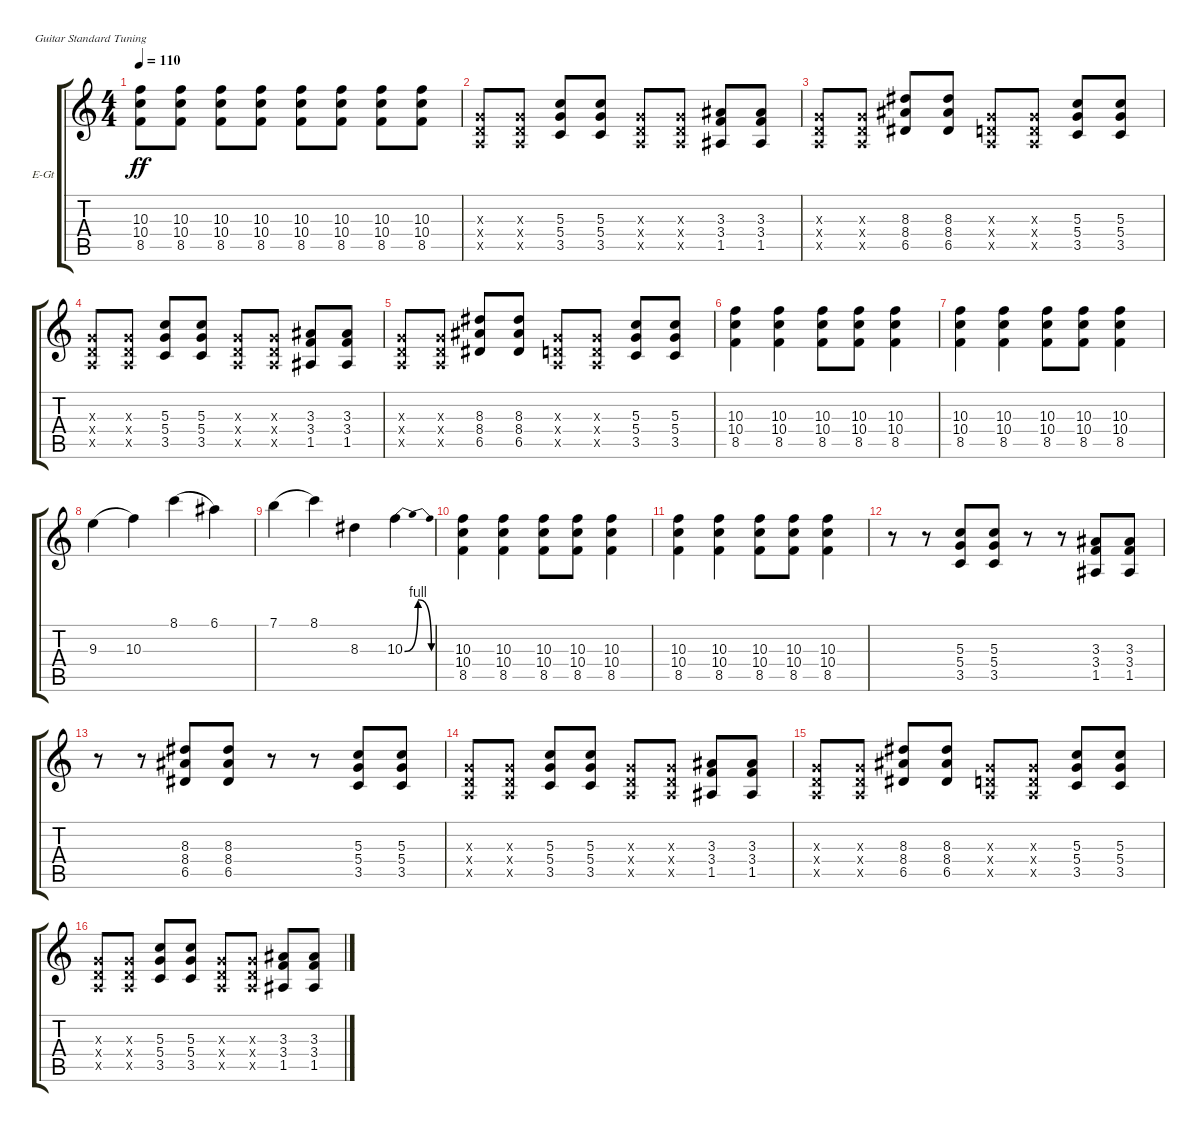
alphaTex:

\defaultSystemsLayout 4
\bracketExtendMode groupsimilarinstruments
\firstSystemTrackNameOrientation horizontal
\otherSystemsTrackNameOrientation horizontal
\track ("Electric Guitar" "E-Gt") {instrument overdrivenguitar}
\staff {score tabs}
\tuning (E4 B3 G3 D3 A2 E2)
\ts (4 4)
\tempo 110
\clef g2
\scale
0.333333
\ks c
(10.3 10.4 8.5).8{dy ff} (10.3 10.4 8.5).8 (10.3 10.4 8.5).8 (10.3 10.4 8.5).8 (10.3 10.4 8.5).8 (10.3 10.4 8.5).8 (10.3 10.4 8.5).8 (10.3 10.4 8.5).8 |
\scale
0.333333 (0.3{x} 0.4{x} 0.5{x}).8 (0.5{x} 0.4{x} 0.3{x}).8 (5.3 5.4 3.5).8 (5.3 5.4 3.5).8 (0.3{x} 0.4{x} 0.5{x}).8 (0.5{x} 0.4{x} 0.3{x}).8 (3.3 3.4 1.5).8 (3.3 3.4 1.5).8 |
\scale
0.333333 (0.3{x} 0.4{x} 0.5{x}).8 (0.5{x} 0.4{x} 0.3{x}).8 (8.3 8.4 6.5).8 (8.3 8.4 6.5).8 (0.3{x} 0.4{x} 0.5{x}).8 (0.5{x} 0.4{x} 0.3{x}).8 (5.3 5.4 3.5).8 (5.3 5.4 3.5).8 |
\scale
0.333333 (0.3{x} 0.4{x} 0.5{x}).8 (0.5{x} 0.4{x} 0.3{x}).8 (5.3 5.4 3.5).8 (5.3 5.4 3.5).8 (0.3{x} 0.4{x} 0.5{x}).8 (0.5{x} 0.4{x} 0.3{x}).8 (3.3 3.4 1.5).8 (3.3 3.4 1.5).8 |
\scale
0.333333 (0.3{x} 0.4{x} 0.5{x}).8 (0.5{x} 0.4{x} 0.3{x}).8 (8.3 8.4 6.5).8 (8.3 8.4 6.5).8 (0.3{x} 0.4{x} 0.5{x}).8 (0.5{x} 0.4{x} 0.3{x}).8 (5.3 5.4 3.5).8 (5.3 5.4 3.5).8 |
\scale
0.333333 (10.3 10.4 8.5).4 (10.3 10.4 8.5).4 (10.3 10.4 8.5).8 (10.3 10.4 8.5).8 (10.3 10.4 8.5).4 |
\scale
0.333333 (10.3 10.4 8.5).4 (10.3 10.4 8.5).4 (10.3 10.4 8.5).8 (10.3 10.4 8.5).8 (10.3 10.4 8.5).4 |
\scale
0.333333 9.3.4{legatoorigin} 10.3.4 8.1.4{legatoorigin} 6.1.4 |
\scale
0.333333 7.1.4{legatoorigin} 8.1.4 8.3.4 10.3{be (bendrelease 0 0 10.2 4 20.4 4 30 0)}.4 |
\scale
0.333333 (10.3 10.4 8.5).4 (10.3 10.4 8.5).4 (10.3 10.4 8.5).8 (10.3 10.4 8.5).8 (10.3 10.4 8.5).4 |
\scale
0.333333 (10.3 10.4 8.5).4 (10.3 10.4 8.5).4 (10.3 10.4 8.5).8 (10.3 10.4 8.5).8 (10.3 10.4 8.5).4 |
\scale
0.333333 r.8 r.8 (5.3 5.4 3.5).8 (5.3 5.4 3.5).8 r.8 r.8 (3.3 3.4 1.5).8 (3.3 3.4 1.5).8 |
\scale
0.333333 r.8 r.8 (8.3 8.4 6.5).8 (8.3 8.4 6.5).8 r.8 r.8 (5.3 5.4 3.5).8 (5.3 5.4 3.5).8 |
\scale
0.333333 (0.3{x} 0.4{x} 0.5{x}).8 (0.5{x} 0.4{x} 0.3{x}).8 (5.3 5.4 3.5).8 (5.3 5.4 3.5).8 (0.3{x} 0.4{x} 0.5{x}).8 (0.5{x} 0.4{x} 0.3{x}).8 (3.3 3.4 1.5).8 (3.3 3.4 1.5).8 |
\scale
0.333333 (0.3{x} 0.4{x} 0.5{x}).8 (0.5{x} 0.4{x} 0.3{x}).8 (8.3 8.4 6.5).8 (8.3 8.4 6.5).8 (0.3{x} 0.4{x} 0.5{x}).8 (0.5{x} 0.4{x} 0.3{x}).8 (5.3 5.4 3.5).8 (5.3 5.4 3.5).8 |
\scale
0.333333 (0.3{x} 0.4{x} 0.5{x}).8 (0.5{x} 0.4{x} 0.3{x}).8 (5.3 5.4 3.5).8 (5.3 5.4 3.5).8 (0.3{x} 0.4{x} 0.5{x}).8 (0.5{x} 0.4{x} 0.3{x}).8 (3.3 3.4 1.5).8 (3.3 3.4 1.5).8
